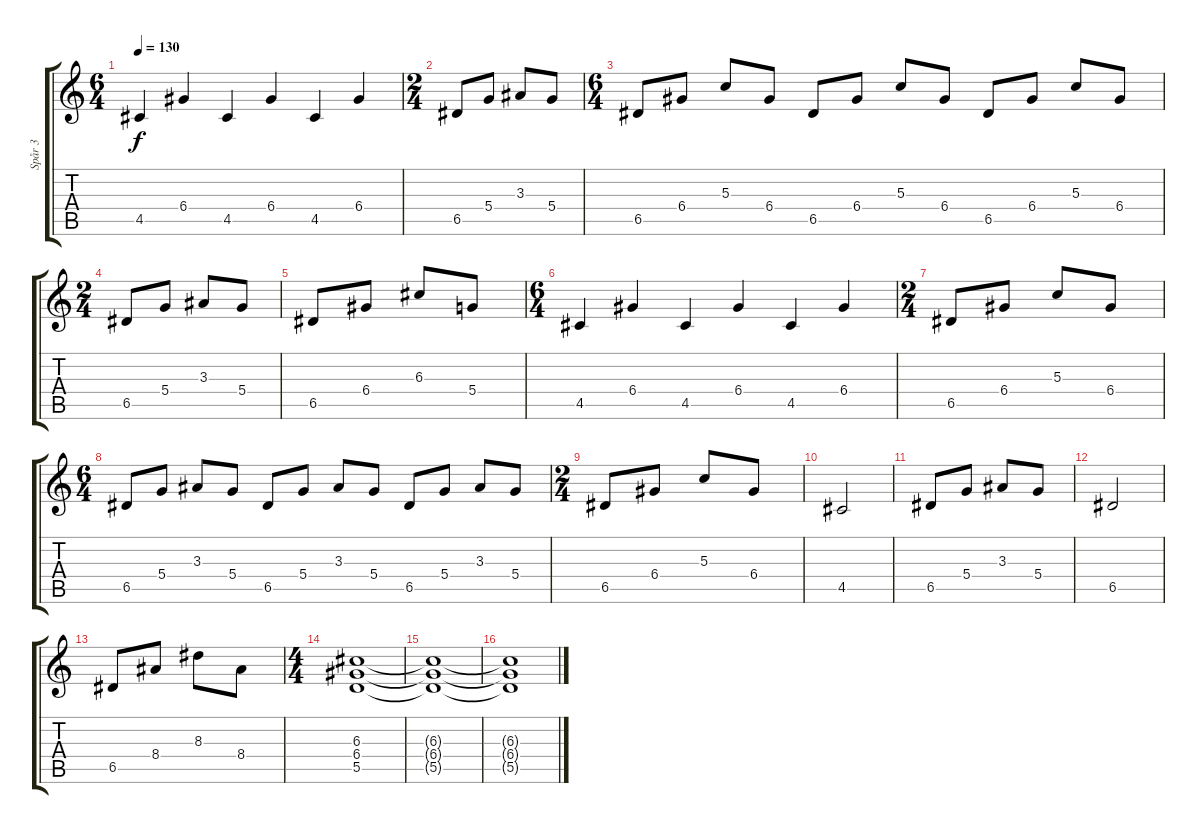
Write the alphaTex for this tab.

\track ("Spår 3" "Spår 3") {instrument electricguitarjazz}
\staff {score tabs}
\tuning (E4 B3 G3 D3 A2 E2) {hide}
\ts (6 4)
\tempo 130
\clef g2
\ks c
4.5.4{dy f} 6.4.4 4.5.4 6.4.4 4.5.4 6.4.4 |
\ts (2 4)
6.5.8 5.4.8 3.3.8 5.4.8 |
\ts (6 4)
6.5.8 6.4.8 5.3.8 6.4.8 6.5.8 6.4.8 5.3.8 6.4.8 6.5.8 6.4.8 5.3.8 6.4.8 |
\ts (2 4)
6.5.8 5.4.8 3.3.8 5.4.8 |
6.5.8 6.4.8 6.3.8 5.4.8 |
\ts (6 4)
4.5.4 6.4.4 4.5.4 6.4.4 4.5.4 6.4.4 |
\ts (2 4)
6.5.8 6.4.8 5.3.8 6.4.8 |
\ts (6 4)
6.5.8 5.4.8 3.3.8 5.4.8 6.5.8 5.4.8 3.3.8 5.4.8 6.5.8 5.4.8 3.3.8 5.4.8 |
\ts (2 4)
6.5.8 6.4.8 5.3.8 6.4.8 |
4.5.2 |
6.5.8 5.4.8 3.3.8 5.4.8 |
6.5.2 |
6.5.8 8.4.8 8.3.8 8.4.8 |
\ts (4 4)
(6.3 6.4 5.5).1 |
(6.3{t} 6.4{t} 5.5{t}).1 |
(6.3{t} 6.4{t} 5.5{t}).1
